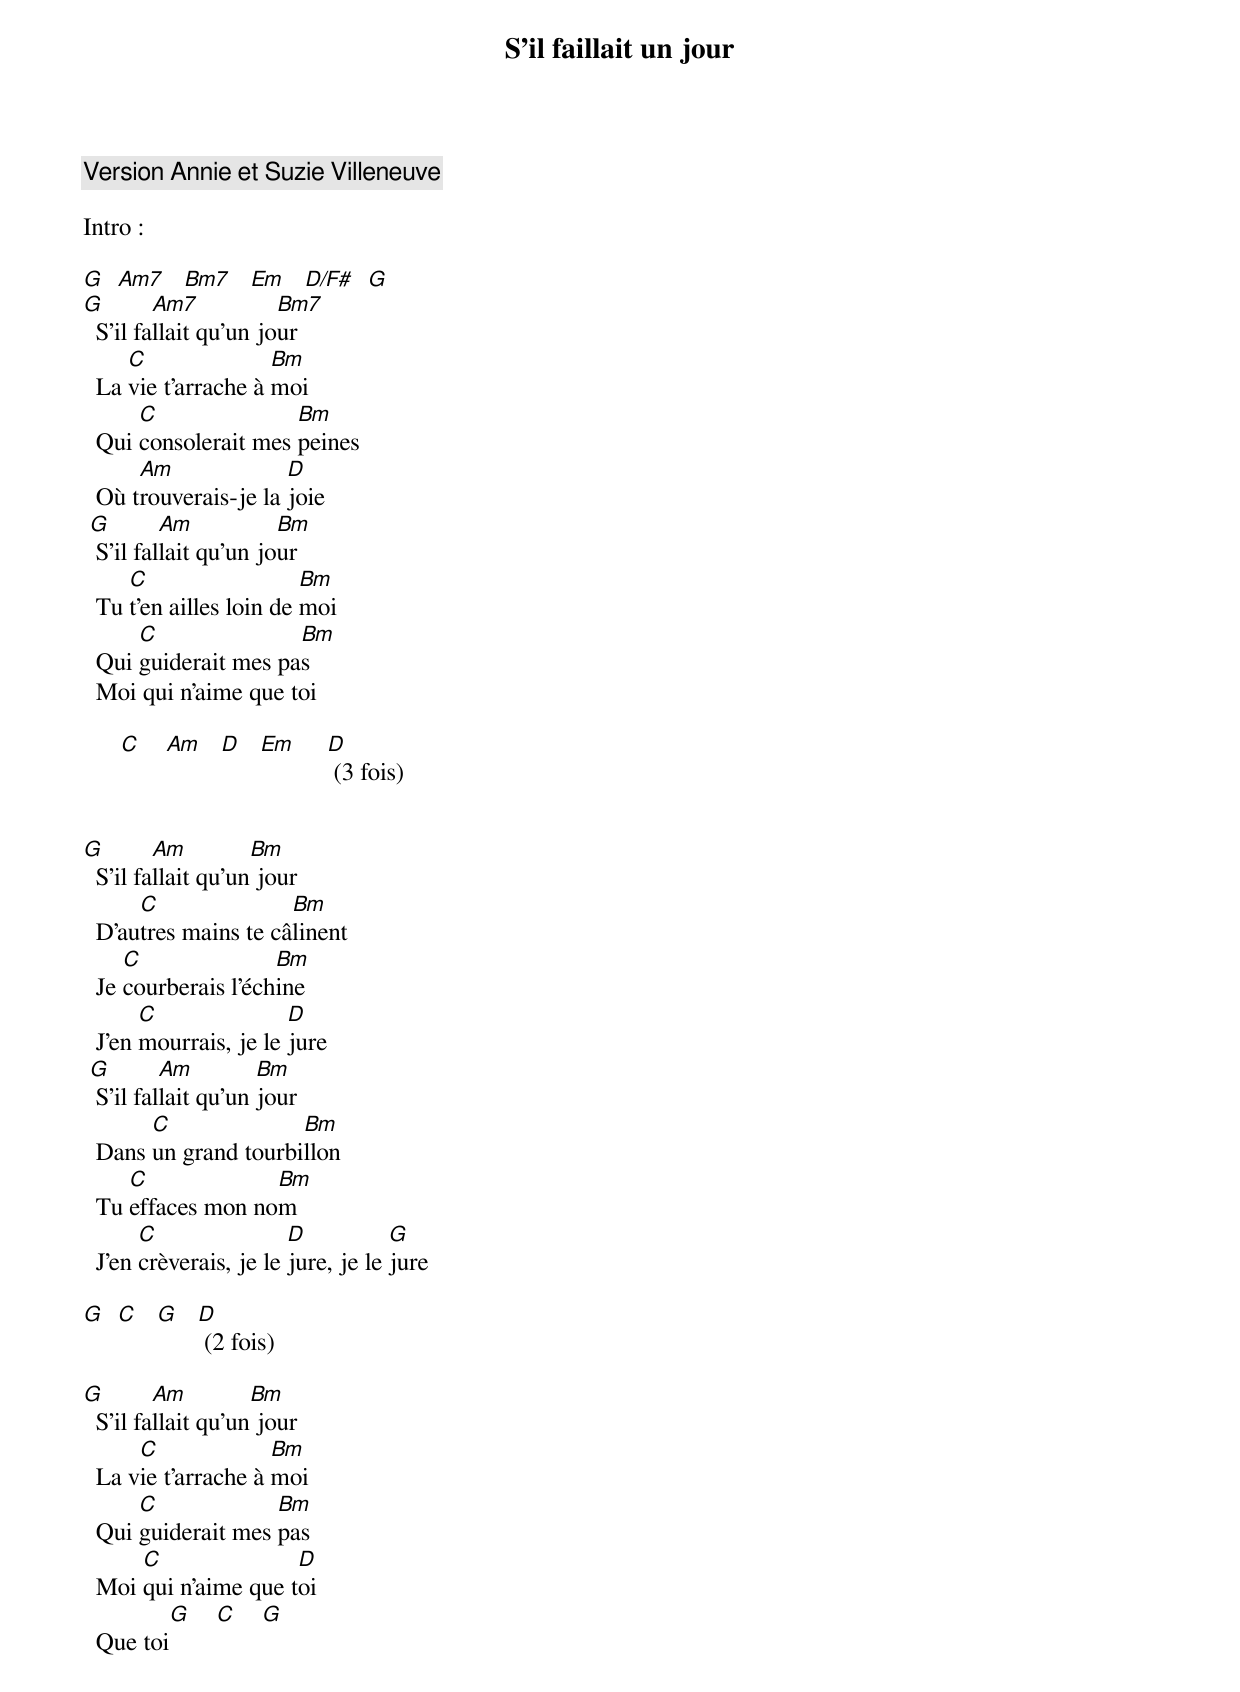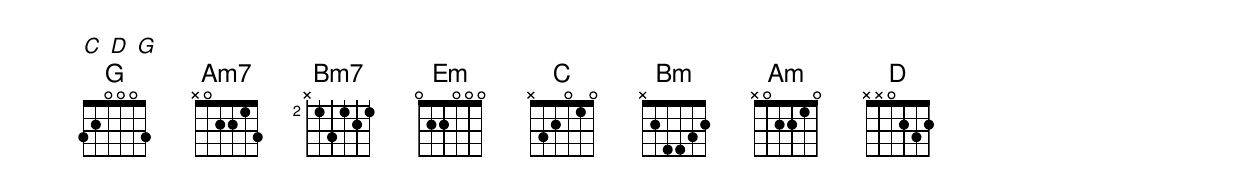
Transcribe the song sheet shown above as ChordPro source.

{t:S'il faillait un jour}
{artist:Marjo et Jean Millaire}
{c:Version Annie et Suzie Villeneuve}

Intro :

[G]  [Am7]   [Bm7]   [Em]   [D/F#]  [G]
[G]  S'il fa[Am7]llait qu'un jo[Bm7]ur
  La [C]vie t'arrache à [Bm]moi
  Qui [C]consolerait mes [Bm]peines
  Où t[Am]rouverais-je la [D]joie
 [G] S'il fal[Am]lait qu'un jo[Bm]ur
  Tu [C]t'en ailles loin de [Bm]moi
  Qui [C]guiderait mes pa[Bm]s
  Moi qui n'aime que toi

      [C]    [Am]   [D]   [Em]     [D] (3 fois)


[G]  S'il fa[Am]llait qu'un[Bm] jour
  D'au[C]tres mains te câ[Bm]linent
  Je [C]courberais l'éch[Bm]ine
  J'en [C]mourrais, je le [D]jure
 [G] S'il fal[Am]lait qu'un [Bm]jour
  Dans [C]un grand tourbi[Bm]llon
  Tu [C]effaces mon no[Bm]m
  J'en [C]crèverais, je le [D]jure, je le [G]jure

[G]  [C]   [G]   [D] (2 fois)

[G]  S'il fa[Am]llait qu'un[Bm] jour
  La v[C]ie t'arrache à [Bm]moi
  Qui [C]guiderait mes [Bm]pas
  Moi [C]qui n'aime que t[D]oi
  Que toi[G]    [C]    [G]
[C] [D] [G]
